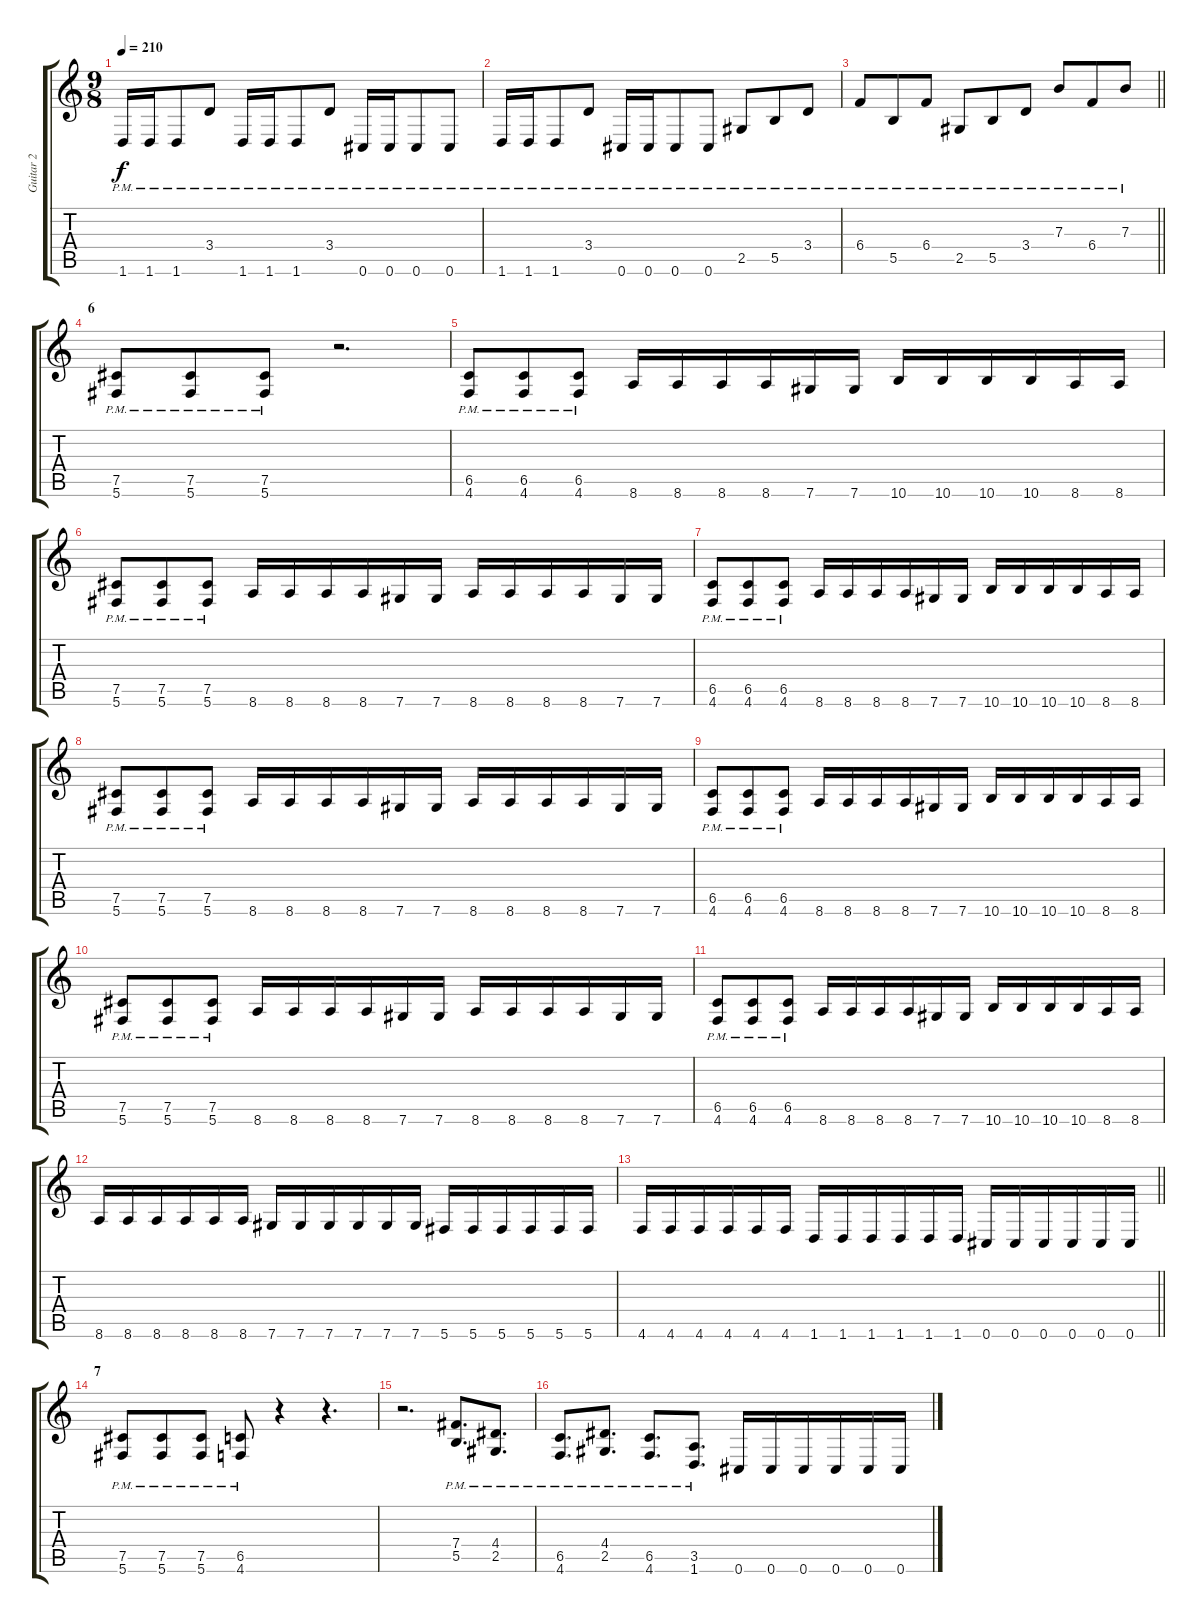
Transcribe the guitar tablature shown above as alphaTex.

\track ("Guitar 2" "Guitar 2") {instrument distortionguitar}
\staff {score tabs}
\tuning (Db4 Ab3 E3 B2 Gb2 Db2) {hide}
\ts (9 8)
\tempo 210
\clef g2
\ks c
1.6{pm}.16{dy f} 1.6{pm}.16 1.6{pm}.8 3.4{pm}.8 1.6{pm}.16 1.6{pm}.16 1.6{pm}.8 3.4{pm}.8 0.6{pm}.16 0.6{pm}.16 0.6{pm}.8 0.6{pm}.8 |
1.6{pm}.16 1.6{pm}.16 1.6{pm}.8 3.4{pm}.8 0.6{pm}.16 0.6{pm}.16 0.6{pm}.8 0.6{pm}.8 2.5{pm}.8 5.5{pm}.8 3.4{pm}.8 |
\barLineRight lightlight
6.4{pm}.8 5.5{pm}.8 6.4{pm}.8 2.5{pm}.8 5.5{pm}.8 3.4{pm}.8 7.3{pm}.8 6.4{pm}.8 7.3{pm}.8 |
\section ("" "6")
(7.5{pm} 5.6{pm}).8 (7.5{pm} 5.6{pm}).8 (7.5{pm} 5.6{pm}).8 r.2{d} |
(6.5{pm} 4.6{pm}).8 (6.5{pm} 4.6{pm}).8 (6.5{pm} 4.6{pm}).8 8.6.16 8.6.16 8.6.16 8.6.16 7.6.16 7.6.16 10.6.16 10.6.16 10.6.16 10.6.16 8.6.16 8.6.16 |
(7.5{pm} 5.6{pm}).8 (7.5{pm} 5.6{pm}).8 (7.5{pm} 5.6{pm}).8 8.6.16 8.6.16 8.6.16 8.6.16 7.6.16 7.6.16 8.6.16 8.6.16 8.6.16 8.6.16 7.6.16 7.6.16 |
(6.5{pm} 4.6{pm}).8 (6.5{pm} 4.6{pm}).8 (6.5{pm} 4.6{pm}).8 8.6.16 8.6.16 8.6.16 8.6.16 7.6.16 7.6.16 10.6.16 10.6.16 10.6.16 10.6.16 8.6.16 8.6.16 |
(7.5{pm} 5.6{pm}).8 (7.5{pm} 5.6{pm}).8 (7.5{pm} 5.6{pm}).8 8.6.16 8.6.16 8.6.16 8.6.16 7.6.16 7.6.16 8.6.16 8.6.16 8.6.16 8.6.16 7.6.16 7.6.16 |
(6.5{pm} 4.6{pm}).8 (6.5{pm} 4.6{pm}).8 (6.5{pm} 4.6{pm}).8 8.6.16 8.6.16 8.6.16 8.6.16 7.6.16 7.6.16 10.6.16 10.6.16 10.6.16 10.6.16 8.6.16 8.6.16 |
(7.5{pm} 5.6{pm}).8 (7.5{pm} 5.6{pm}).8 (7.5{pm} 5.6{pm}).8 8.6.16 8.6.16 8.6.16 8.6.16 7.6.16 7.6.16 8.6.16 8.6.16 8.6.16 8.6.16 7.6.16 7.6.16 |
(6.5{pm} 4.6{pm}).8 (6.5{pm} 4.6{pm}).8 (6.5{pm} 4.6{pm}).8 8.6.16 8.6.16 8.6.16 8.6.16 7.6.16 7.6.16 10.6.16 10.6.16 10.6.16 10.6.16 8.6.16 8.6.16 |
8.6.16 8.6.16 8.6.16 8.6.16 8.6.16 8.6.16 7.6.16 7.6.16 7.6.16 7.6.16 7.6.16 7.6.16 5.6.16 5.6.16 5.6.16 5.6.16 5.6.16 5.6.16 |
\barLineRight lightlight
4.6.16 4.6.16 4.6.16 4.6.16 4.6.16 4.6.16 1.6.16 1.6.16 1.6.16 1.6.16 1.6.16 1.6.16 0.6.16 0.6.16 0.6.16 0.6.16 0.6.16 0.6.16 |
\section ("" "7")
(7.5{pm} 5.6{pm}).8 (7.5{pm} 5.6{pm}).8 (7.5{pm} 5.6{pm}).8 (6.5{pm} 4.6{pm}).8 r.4 r.4{d} |
r.2{d} (7.4{pm} 5.5{pm}).8{d} (4.4{pm} 2.5{pm}).8{d} |
(6.5{pm} 4.6{pm}).8{d} (4.4{pm} 2.5{pm}).8{d} (6.5{pm} 4.6{pm}).8{d} (3.5{pm} 1.6{pm}).8{d} 0.6.16 0.6.16 0.6.16 0.6.16 0.6.16 0.6.16
